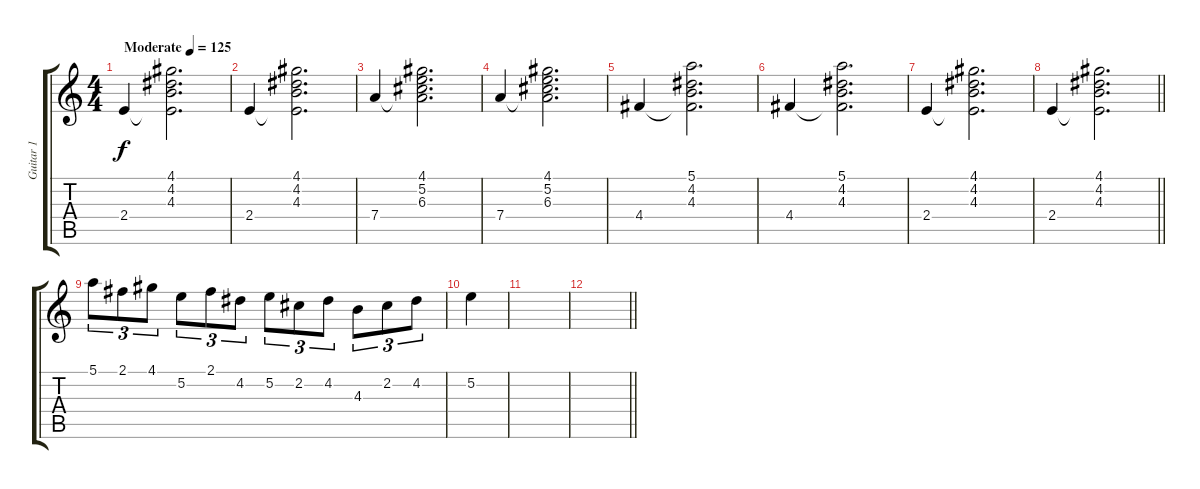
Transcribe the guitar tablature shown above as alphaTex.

\track ("Guitar 1" "Guitar 1") {instrument electricguitarjazz}
\staff {score tabs}
\tuning (E4 B3 G3 D3 A2 E2) {hide}
\ts (4 4)
\tempo (125 "Moderate")
\clef g2
\ks c
2.4.4{dy f instrument electricguitarjazz} (4.1 4.2 4.3 2.4{t}).2{d} |
2.4.4 (4.1 4.2 4.3 2.4{t}).2{d} |
7.4.4 (4.1 5.2 6.3 7.4{t}).2{d} |
7.4.4 (4.1 5.2 6.3 7.4{t}).2{d} |
4.4.4 (5.1 4.2 4.3 4.4{t}).2{d} |
4.4.4 (5.1 4.2 4.3 4.4{t}).2{d} |
2.4.4 (4.1 4.2 4.3 2.4{t}).2{d} |
\barLineRight lightlight
2.4.4 (4.1 4.2 4.3 2.4{t}).2{d} |
5.1.8{tu (3 2)} 2.1.8{tu (3 2)} 4.1.8{tu (3 2)} 5.2.8{tu (3 2)} 2.1.8{tu (3 2)} 4.2.8{tu (3 2)} 5.2.8{tu (3 2)} 2.2.8{tu (3 2)} 4.2.8{tu (3 2)} 4.3.8{tu (3 2)} 2.2.8{tu (3 2)} 4.2.8{tu (3 2)} |
5.2.4 |
|
\barLineRight lightlight
